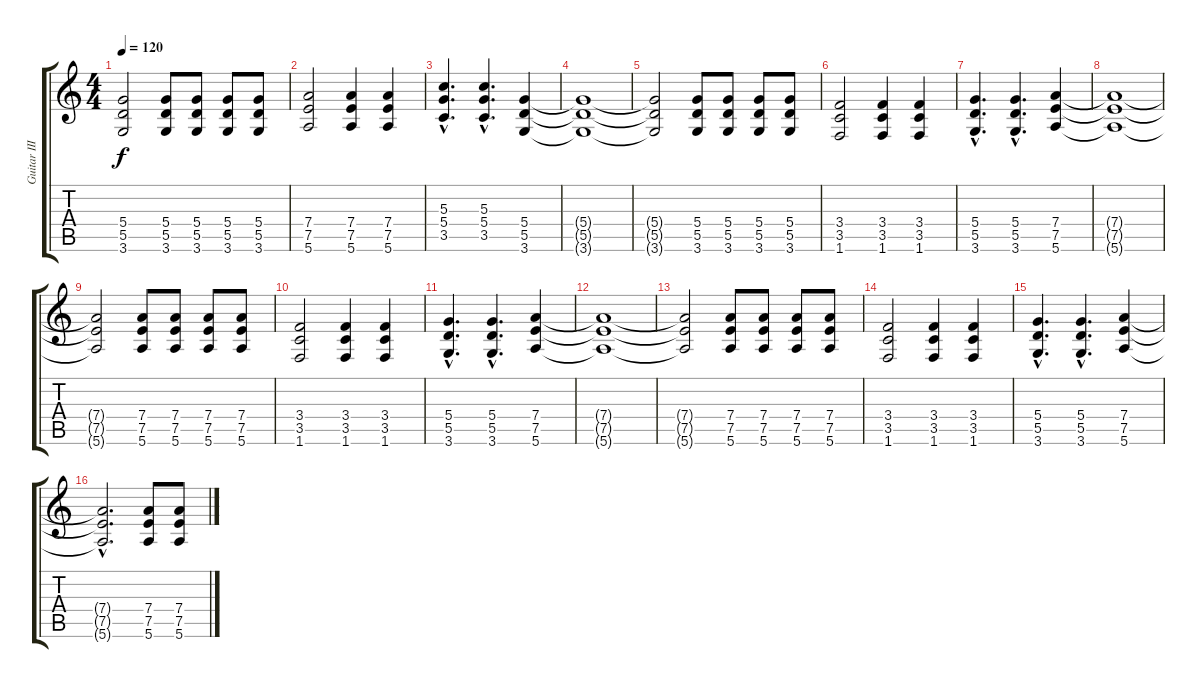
\track ("Guitar III" "Guitar III") {instrument overdrivenguitar}
\staff {score tabs}
\tuning (E4 B3 G3 D3 A2 E2) {hide}
\ts (4 4)
\tempo 120
\clef g2
\ks c
(5.4{t} 5.5{t} 3.6{t}).2{dy f} (5.4 5.5 3.6).8 (5.4 5.5 3.6).8 (5.4 5.5 3.6).8 (5.4 5.5 3.6).8 |
(7.4 7.5 5.6).2 (7.4 7.5 5.6).4 (7.4 7.5 5.6).4 |
(5.3{hac} 5.4{hac} 3.5{hac}).4{d} (5.3{hac} 5.4{hac} 3.5{hac}).4{d} (5.4 5.5 3.6).4 |
(5.4{t} 5.5{t} 3.6{t}).1 |
(5.4{t} 5.5{t} 3.6{t}).2 (5.4 5.5 3.6).8 (5.4 5.5 3.6).8 (5.4 5.5 3.6).8 (5.4 5.5 3.6).8 |
(3.4 3.5 1.6).2 (3.4 3.5 1.6).4 (3.4 3.5 1.6).4 |
(5.4{hac} 5.5{hac} 3.6{hac}).4{d} (5.4{hac} 5.5{hac} 3.6{hac}).4{d} (7.4 7.5 5.6).4 |
(7.4{t} 7.5{t} 5.6{t}).1 |
(7.4{t} 7.5{t} 5.6{t}).2 (7.4 7.5 5.6).8 (7.4 7.5 5.6).8 (7.4 7.5 5.6).8 (7.4 7.5 5.6).8 |
(3.4 3.5 1.6).2 (3.4 3.5 1.6).4 (3.4 3.5 1.6).4 |
(5.4{hac} 5.5{hac} 3.6{hac}).4{d} (5.4{hac} 5.5{hac} 3.6{hac}).4{d} (7.4 7.5 5.6).4 |
(7.4{t} 7.5{t} 5.6{t}).1 |
(7.4{t} 7.5{t} 5.6{t}).2 (7.4 7.5 5.6).8 (7.4 7.5 5.6).8 (7.4 7.5 5.6).8 (7.4 7.5 5.6).8 |
(3.4 3.5 1.6).2 (3.4 3.5 1.6).4 (3.4 3.5 1.6).4 |
(5.4{hac} 5.5{hac} 3.6{hac}).4{d} (5.4{hac} 5.5{hac} 3.6{hac}).4{d} (7.4 7.5 5.6).4 |
(7.4{hac t} 7.5{hac t} 5.6{hac t}).2{d} (7.4 7.5 5.6).8 (7.4 7.5 5.6).8
